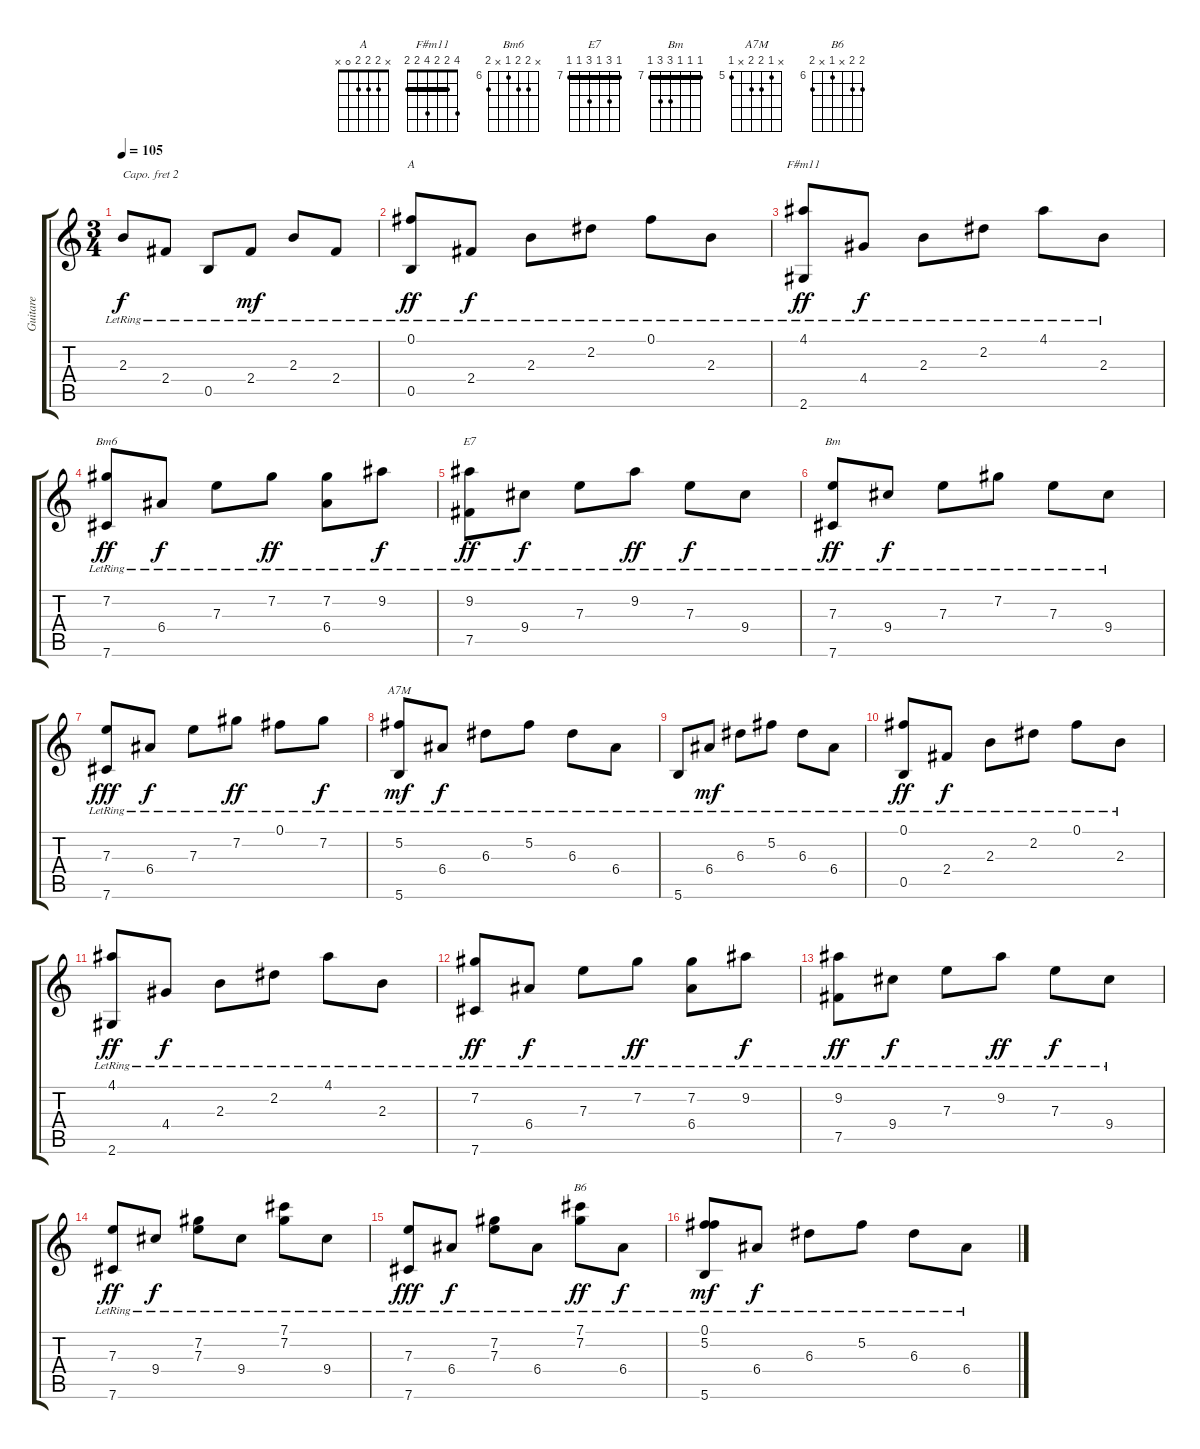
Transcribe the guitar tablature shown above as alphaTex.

\track ("Guitare" "Guitare") {instrument acousticguitarnylon}
\staff {score tabs}
\capo 2
\tuning (E4 B3 G3 D3 A2 E2) {hide}
\chord ("A" x 2 2 2 0 x)
\chord ("F#m11" 4 2 2 4 2 2) {barre 2}
\chord ("Bm6" x 7 7 6 x 7) {firstfret 6}
\chord ("E7" 7 9 7 9 7 7) {firstfret 7 barre 7}
\chord ("Bm" 7 7 7 9 9 7) {firstfret 7 barre 7}
\chord ("A7M" x 5 6 6 x 5) {firstfret 5}
\chord ("B6" 7 7 x 6 x 7) {firstfret 6}
\ts (3 4)
\tempo 105
\clef g2
\ks c
2.3{lr}.8{dy f} 2.4{lr}.8 0.5{lr}.8 2.4{lr}.8{dy mf} 2.3{lr}.8 2.4{lr}.8 |
(0.1{lr} 0.5{lr}).8{ch "A" dy ff} 2.4{lr}.8{dy f} 2.3{lr}.8 2.2{lr}.8 0.1{lr}.8 2.3{lr}.8 |
(4.1{lr} 2.6{lr}).8{ch "F#m11" dy ff} 4.4{lr}.8{dy f} 2.3{lr}.8 2.2{lr}.8 4.1{lr}.8 2.3{lr}.8 |
(7.2{lr} 7.6{lr}).8{ch "Bm6" dy ff} 6.4{lr}.8{dy f} 7.3{lr}.8 7.2{lr}.8{dy ff} (7.2{lr} 6.4{lr}).8 9.2{lr}.8{dy f} |
(9.2{lr} 7.5{lr}).8{ch "E7" dy ff} 9.4{lr}.8{dy f} 7.3{lr}.8 9.2{lr}.8{dy ff} 7.3{lr}.8{dy f} 9.4{lr}.8 |
(7.3{lr} 7.6{lr}).8{ch "Bm" dy ff} 9.4{lr}.8{dy f} 7.3{lr}.8 7.2{lr}.8 7.3{lr}.8 9.4{lr}.8 |
(7.3{lr} 7.6{lr}).8{dy fff} 6.4{lr}.8{dy f} 7.3{lr}.8 7.2{lr}.8{dy ff} 0.1{lr}.8 7.2{lr}.8{dy f} |
(5.2{lr} 5.6{lr}).8{ch "A7M" dy mf} 6.4{lr}.8{dy f} 6.3{lr}.8 5.2{lr}.8 6.3{lr}.8 6.4{lr}.8 |
5.6{lr}.8 6.4{lr}.8{dy mf} 6.3{lr}.8 5.2{lr}.8 6.3{lr}.8 6.4{lr}.8 |
(0.1{lr} 0.5{lr}).8{dy ff} 2.4{lr}.8{dy f} 2.3{lr}.8 2.2{lr}.8 0.1{lr}.8 2.3{lr}.8 |
(4.1{lr} 2.6{lr}).8{dy ff} 4.4{lr}.8{dy f} 2.3{lr}.8 2.2{lr}.8 4.1{lr}.8 2.3{lr}.8 |
(7.2{lr} 7.6{lr}).8{dy ff} 6.4{lr}.8{dy f} 7.3{lr}.8 7.2{lr}.8{dy ff} (7.2{lr} 6.4{lr}).8 9.2{lr}.8{dy f} |
(9.2{lr} 7.5{lr}).8{dy ff} 9.4{lr}.8{dy f} 7.3{lr}.8 9.2{lr}.8{dy ff} 7.3{lr}.8{dy f} 9.4{lr}.8 |
(7.3{lr} 7.6{lr}).8{dy ff} 9.4{lr}.8{dy f} (7.2{lr} 7.3{lr}).8 9.4{lr}.8 (7.1{lr} 7.2{lr}).8 9.4{lr}.8 |
(7.3{lr} 7.6{lr}).8{dy fff} 6.4{lr}.8{dy f} (7.2{lr} 7.3{lr}).8 6.4{lr}.8 (7.1{lr} 7.2{lr}).8{ch "B6" dy ff} 6.4{lr}.8{dy f} |
(0.1{lr} 5.2{lr} 5.6{lr}).8{dy mf} 6.4{lr}.8{dy f} 6.3{lr}.8 5.2{lr}.8 6.3{lr}.8 6.4{lr}.8
